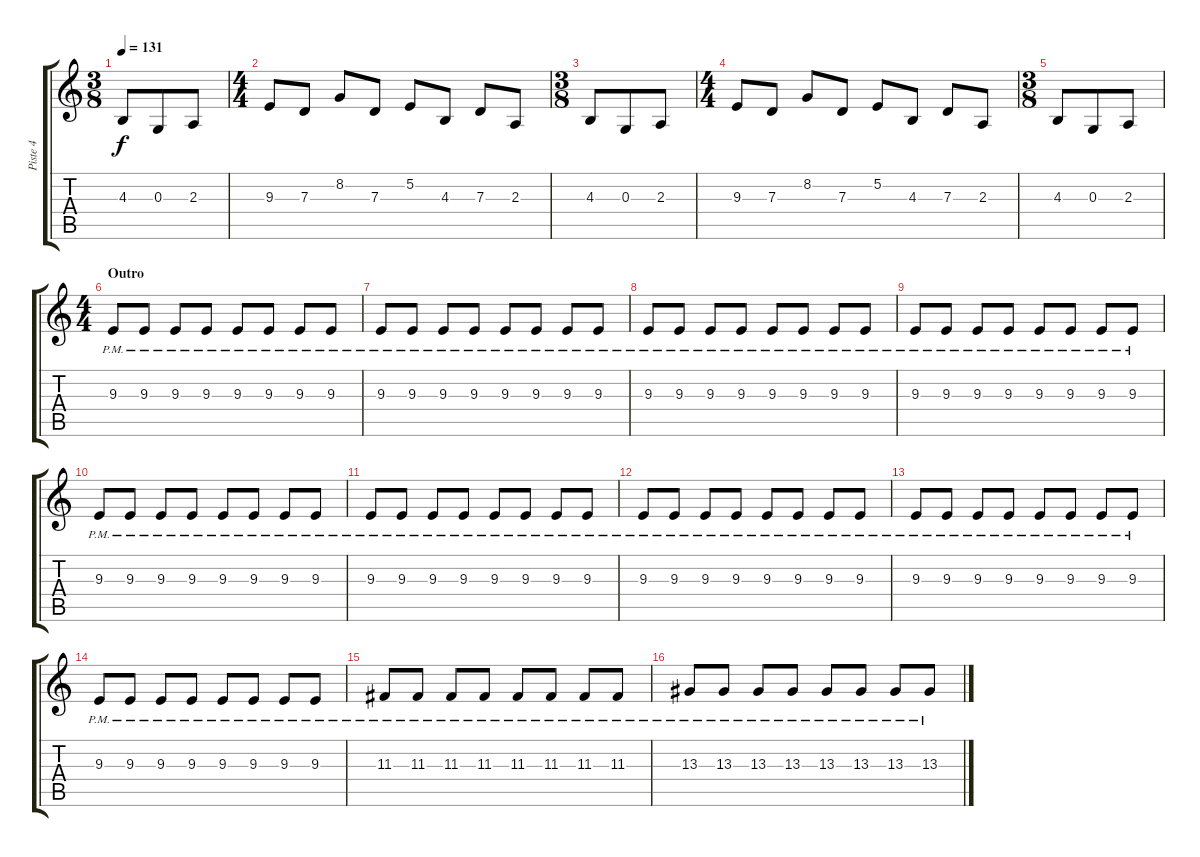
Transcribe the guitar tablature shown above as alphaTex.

\track ("Piste 4" "Piste 4") {instrument lead1square}
\staff {score tabs}
\tuning (E4 B3 G3 D3 A2 E2) {hide}
\ts (3 8)
\tempo 131
\clef g2
\ks c
4.3.8{dy f} 0.3.8 2.3.8 |
\ts (4 4)
9.3.8 7.3.8 8.2.8 7.3.8 5.2.8 4.3.8 7.3.8 2.3.8 |
\ts (3 8)
4.3.8 0.3.8 2.3.8 |
\ts (4 4)
9.3.8 7.3.8 8.2.8 7.3.8 5.2.8 4.3.8 7.3.8 2.3.8 |
\ts (3 8)
4.3.8 0.3.8 2.3.8 |
\ts (4 4)
\section ("" "Outro")
9.3{pm}.8 9.3{pm}.8 9.3{pm}.8 9.3{pm}.8 9.3{pm}.8 9.3{pm}.8 9.3{pm}.8 9.3{pm}.8 |
9.3{pm}.8 9.3{pm}.8 9.3{pm}.8 9.3{pm}.8 9.3{pm}.8 9.3{pm}.8 9.3{pm}.8 9.3{pm}.8 |
9.3{pm}.8 9.3{pm}.8 9.3{pm}.8 9.3{pm}.8 9.3{pm}.8 9.3{pm}.8 9.3{pm}.8 9.3{pm}.8 |
9.3{pm}.8 9.3{pm}.8 9.3{pm}.8 9.3{pm}.8 9.3{pm}.8 9.3{pm}.8 9.3{pm}.8 9.3{pm}.8 |
9.3{pm}.8 9.3{pm}.8 9.3{pm}.8 9.3{pm}.8 9.3{pm}.8 9.3{pm}.8 9.3{pm}.8 9.3{pm}.8 |
9.3{pm}.8 9.3{pm}.8 9.3{pm}.8 9.3{pm}.8 9.3{pm}.8 9.3{pm}.8 9.3{pm}.8 9.3{pm}.8 |
9.3{pm}.8 9.3{pm}.8 9.3{pm}.8 9.3{pm}.8 9.3{pm}.8 9.3{pm}.8 9.3{pm}.8 9.3{pm}.8 |
9.3{pm}.8 9.3{pm}.8 9.3{pm}.8 9.3{pm}.8 9.3{pm}.8 9.3{pm}.8 9.3{pm}.8 9.3{pm}.8 |
9.3{pm}.8 9.3{pm}.8 9.3{pm}.8 9.3{pm}.8 9.3{pm}.8 9.3{pm}.8 9.3{pm}.8 9.3{pm}.8 |
11.3{pm}.8 11.3{pm}.8 11.3{pm}.8 11.3{pm}.8 11.3{pm}.8 11.3{pm}.8 11.3{pm}.8 11.3{pm}.8 |
13.3{pm}.8 13.3{pm}.8 13.3{pm}.8 13.3{pm}.8 13.3{pm}.8 13.3{pm}.8 13.3{pm}.8 13.3{pm}.8
